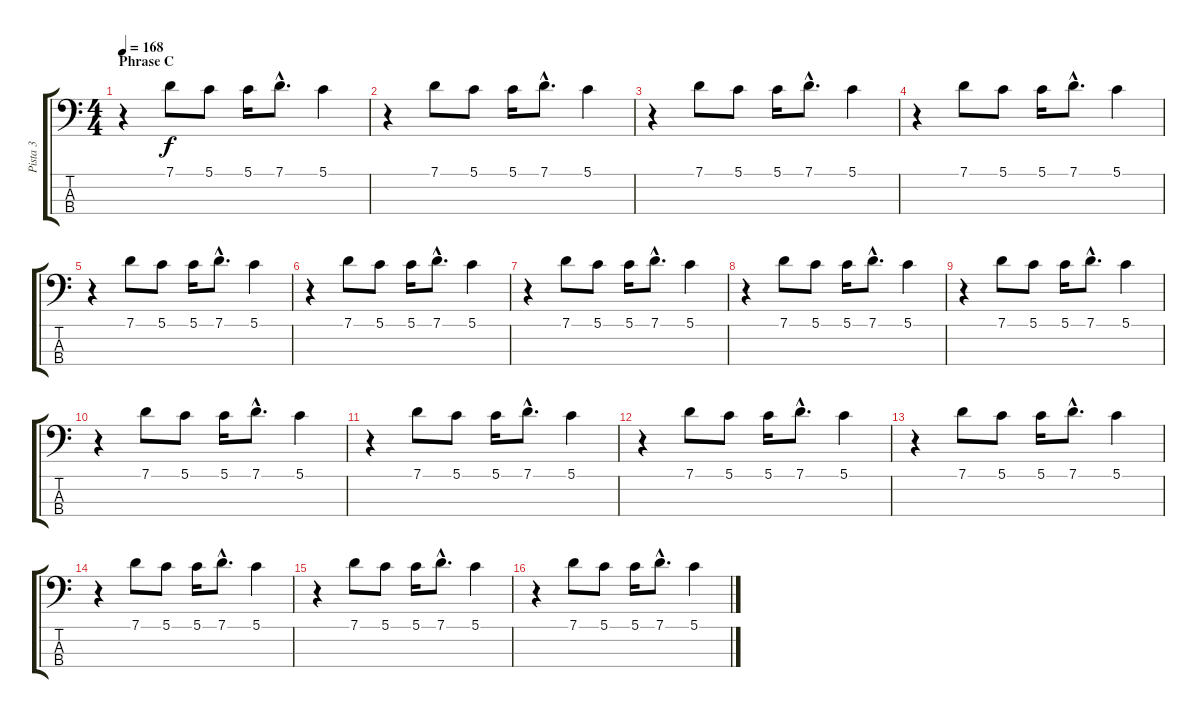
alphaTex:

\track ("Pista 3" "Pista 3") {instrument electricbassfinger}
\staff {score tabs}
\tuning (G2 D2 A1 E1) {hide}
\ts (4 4)
\section ("" "Phrase C")
\tempo 168
\clef f4
\ks c
r.4{dy f} 7.1.8 5.1.8 5.1.16 7.1{hac}.8{d} 5.1.4 |
r.4 7.1.8 5.1.8 5.1.16 7.1{hac}.8{d} 5.1.4 |
r.4 7.1.8 5.1.8 5.1.16 7.1{hac}.8{d} 5.1.4 |
r.4 7.1.8 5.1.8 5.1.16 7.1{hac}.8{d} 5.1.4 |
r.4 7.1.8 5.1.8 5.1.16 7.1{hac}.8{d} 5.1.4 |
r.4 7.1.8 5.1.8 5.1.16 7.1{hac}.8{d} 5.1.4 |
r.4 7.1.8 5.1.8 5.1.16 7.1{hac}.8{d} 5.1.4 |
r.4 7.1.8 5.1.8 5.1.16 7.1{hac}.8{d} 5.1.4 |
r.4 7.1.8 5.1.8 5.1.16 7.1{hac}.8{d} 5.1.4 |
r.4 7.1.8 5.1.8 5.1.16 7.1{hac}.8{d} 5.1.4 |
r.4 7.1.8 5.1.8 5.1.16 7.1{hac}.8{d} 5.1.4 |
r.4 7.1.8 5.1.8 5.1.16 7.1{hac}.8{d} 5.1.4 |
r.4 7.1.8 5.1.8 5.1.16 7.1{hac}.8{d} 5.1.4 |
r.4 7.1.8 5.1.8 5.1.16 7.1{hac}.8{d} 5.1.4 |
r.4 7.1.8 5.1.8 5.1.16 7.1{hac}.8{d} 5.1.4 |
r.4 7.1.8 5.1.8 5.1.16 7.1{hac}.8{d} 5.1.4
